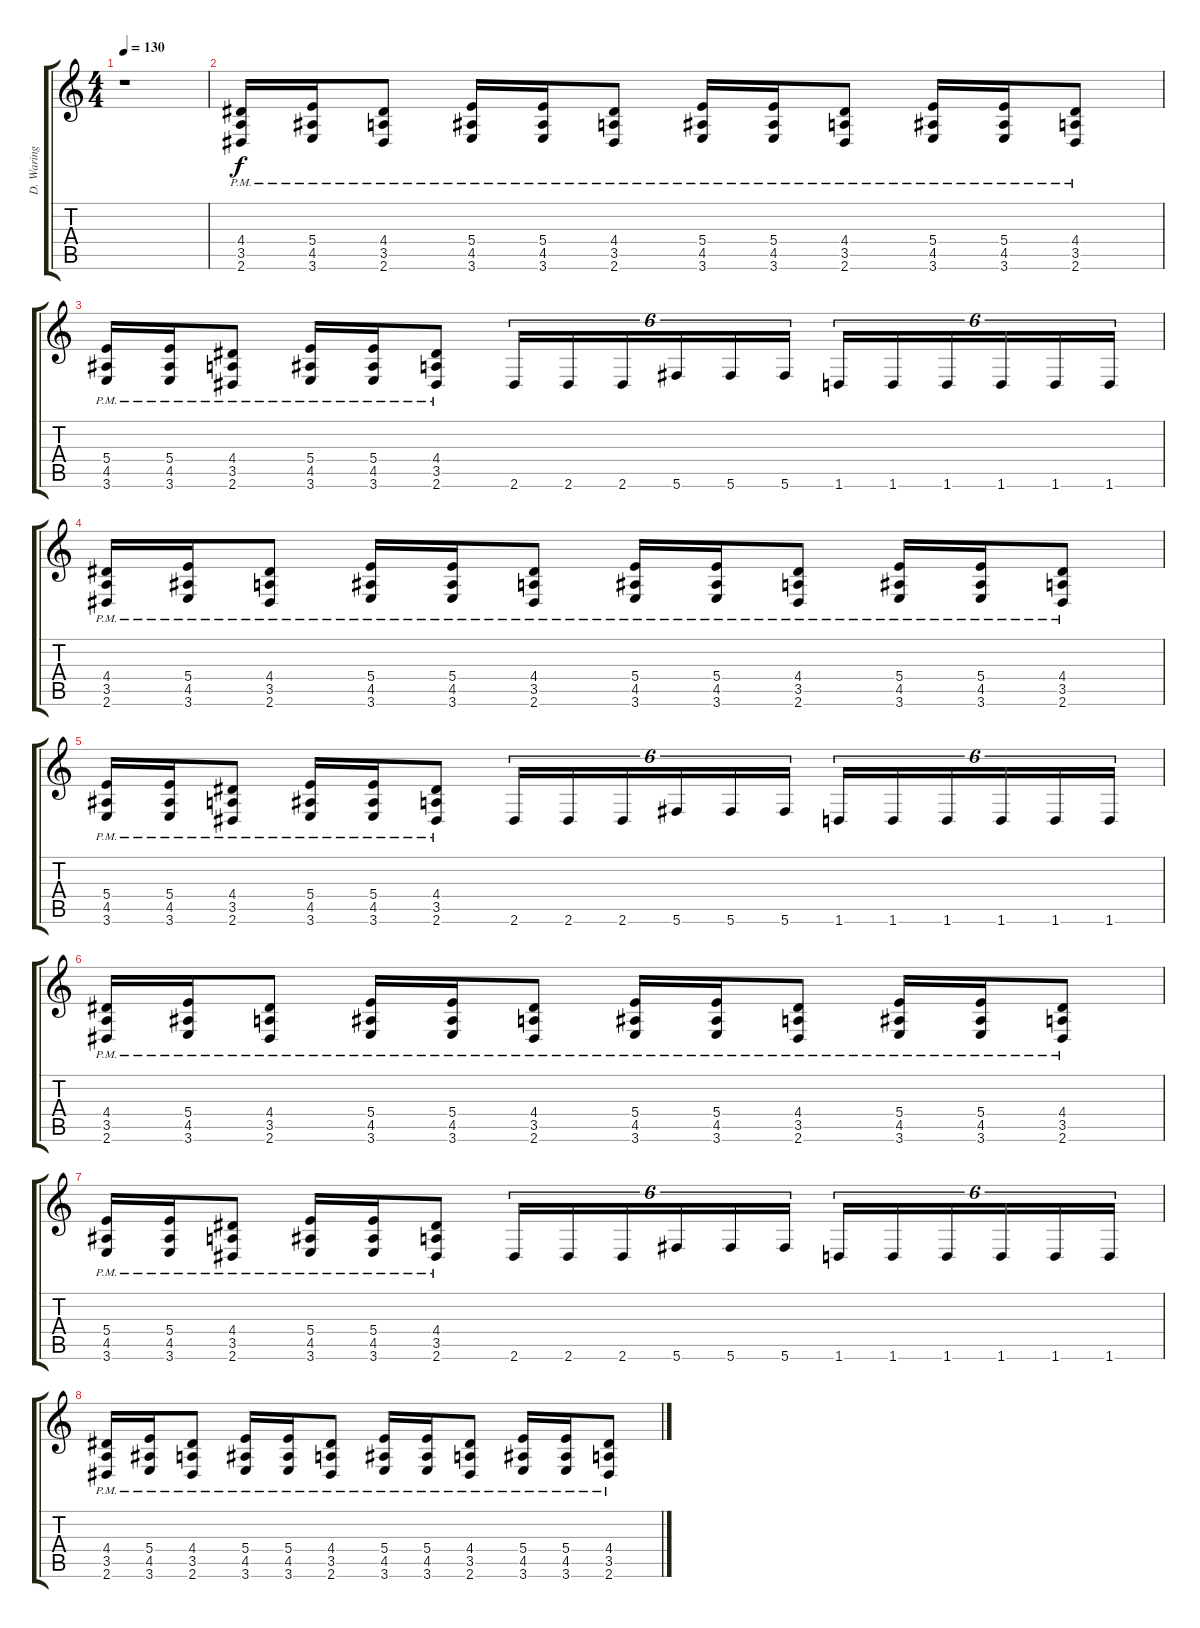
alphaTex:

\track ("D. Waring Gtr." "D. Waring ") {instrument distortionguitar}
\staff {score tabs}
\tuning (Db4 Ab3 E3 B2 Gb2 Db2) {hide}
\ts (4 4)
\tempo 130
\clef g2
\ks c
r.1{dy f} |
(4.4{pm} 3.5{pm} 2.6{pm}).16 (5.4{pm} 4.5{pm} 3.6{pm}).16 (4.4{pm} 3.5{pm} 2.6{pm}).8 (5.4{pm} 4.5{pm} 3.6{pm}).16 (5.4{pm} 4.5{pm} 3.6{pm}).16 (4.4{pm} 3.5{pm} 2.6{pm}).8 (5.4{pm} 4.5{pm} 3.6{pm}).16 (5.4{pm} 4.5{pm} 3.6{pm}).16 (4.4{pm} 3.5{pm} 2.6{pm}).8 (5.4{pm} 4.5{pm} 3.6{pm}).16 (5.4{pm} 4.5{pm} 3.6{pm}).16 (4.4{pm} 3.5{pm} 2.6{pm}).8 |
(5.4{pm} 4.5{pm} 3.6{pm}).16 (5.4{pm} 4.5{pm} 3.6{pm}).16 (4.4{pm} 3.5{pm} 2.6{pm}).8 (5.4{pm} 4.5{pm} 3.6{pm}).16 (5.4{pm} 4.5{pm} 3.6{pm}).16 (4.4{pm} 3.5{pm} 2.6{pm}).8 2.6.16{tu (6 4)} 2.6.16{tu (6 4)} 2.6.16{tu (6 4)} 5.6.16{tu (6 4)} 5.6.16{tu (6 4)} 5.6.16{tu (6 4)} 1.6.16{tu (6 4)} 1.6.16{tu (6 4)} 1.6.16{tu (6 4)} 1.6.16{tu (6 4)} 1.6.16{tu (6 4)} 1.6.16{tu (6 4)} |
(4.4{pm} 3.5{pm} 2.6{pm}).16 (5.4{pm} 4.5{pm} 3.6{pm}).16 (4.4{pm} 3.5{pm} 2.6{pm}).8 (5.4{pm} 4.5{pm} 3.6{pm}).16 (5.4{pm} 4.5{pm} 3.6{pm}).16 (4.4{pm} 3.5{pm} 2.6{pm}).8 (5.4{pm} 4.5{pm} 3.6{pm}).16 (5.4{pm} 4.5{pm} 3.6{pm}).16 (4.4{pm} 3.5{pm} 2.6{pm}).8 (5.4{pm} 4.5{pm} 3.6{pm}).16 (5.4{pm} 4.5{pm} 3.6{pm}).16 (4.4{pm} 3.5{pm} 2.6{pm}).8 |
(5.4{pm} 4.5{pm} 3.6{pm}).16 (5.4{pm} 4.5{pm} 3.6{pm}).16 (4.4{pm} 3.5{pm} 2.6{pm}).8 (5.4{pm} 4.5{pm} 3.6{pm}).16 (5.4{pm} 4.5{pm} 3.6{pm}).16 (4.4{pm} 3.5{pm} 2.6{pm}).8 2.6.16{tu (6 4)} 2.6.16{tu (6 4)} 2.6.16{tu (6 4)} 5.6.16{tu (6 4)} 5.6.16{tu (6 4)} 5.6.16{tu (6 4)} 1.6.16{tu (6 4)} 1.6.16{tu (6 4)} 1.6.16{tu (6 4)} 1.6.16{tu (6 4)} 1.6.16{tu (6 4)} 1.6.16{tu (6 4)} |
(4.4{pm} 3.5{pm} 2.6{pm}).16 (5.4{pm} 4.5{pm} 3.6{pm}).16 (4.4{pm} 3.5{pm} 2.6{pm}).8 (5.4{pm} 4.5{pm} 3.6{pm}).16 (5.4{pm} 4.5{pm} 3.6{pm}).16 (4.4{pm} 3.5{pm} 2.6{pm}).8 (5.4{pm} 4.5{pm} 3.6{pm}).16 (5.4{pm} 4.5{pm} 3.6{pm}).16 (4.4{pm} 3.5{pm} 2.6{pm}).8 (5.4{pm} 4.5{pm} 3.6{pm}).16 (5.4{pm} 4.5{pm} 3.6{pm}).16 (4.4{pm} 3.5{pm} 2.6{pm}).8 |
(5.4{pm} 4.5{pm} 3.6{pm}).16 (5.4{pm} 4.5{pm} 3.6{pm}).16 (4.4{pm} 3.5{pm} 2.6{pm}).8 (5.4{pm} 4.5{pm} 3.6{pm}).16 (5.4{pm} 4.5{pm} 3.6{pm}).16 (4.4{pm} 3.5{pm} 2.6{pm}).8 2.6.16{tu (6 4)} 2.6.16{tu (6 4)} 2.6.16{tu (6 4)} 5.6.16{tu (6 4)} 5.6.16{tu (6 4)} 5.6.16{tu (6 4)} 1.6.16{tu (6 4)} 1.6.16{tu (6 4)} 1.6.16{tu (6 4)} 1.6.16{tu (6 4)} 1.6.16{tu (6 4)} 1.6.16{tu (6 4)} |
(4.4{pm} 3.5{pm} 2.6{pm}).16 (5.4{pm} 4.5{pm} 3.6{pm}).16 (4.4{pm} 3.5{pm} 2.6{pm}).8 (5.4{pm} 4.5{pm} 3.6{pm}).16 (5.4{pm} 4.5{pm} 3.6{pm}).16 (4.4{pm} 3.5{pm} 2.6{pm}).8 (5.4{pm} 4.5{pm} 3.6{pm}).16 (5.4{pm} 4.5{pm} 3.6{pm}).16 (4.4{pm} 3.5{pm} 2.6{pm}).8 (5.4{pm} 4.5{pm} 3.6{pm}).16 (5.4{pm} 4.5{pm} 3.6{pm}).16 (4.4{pm} 3.5{pm} 2.6{pm}).8
